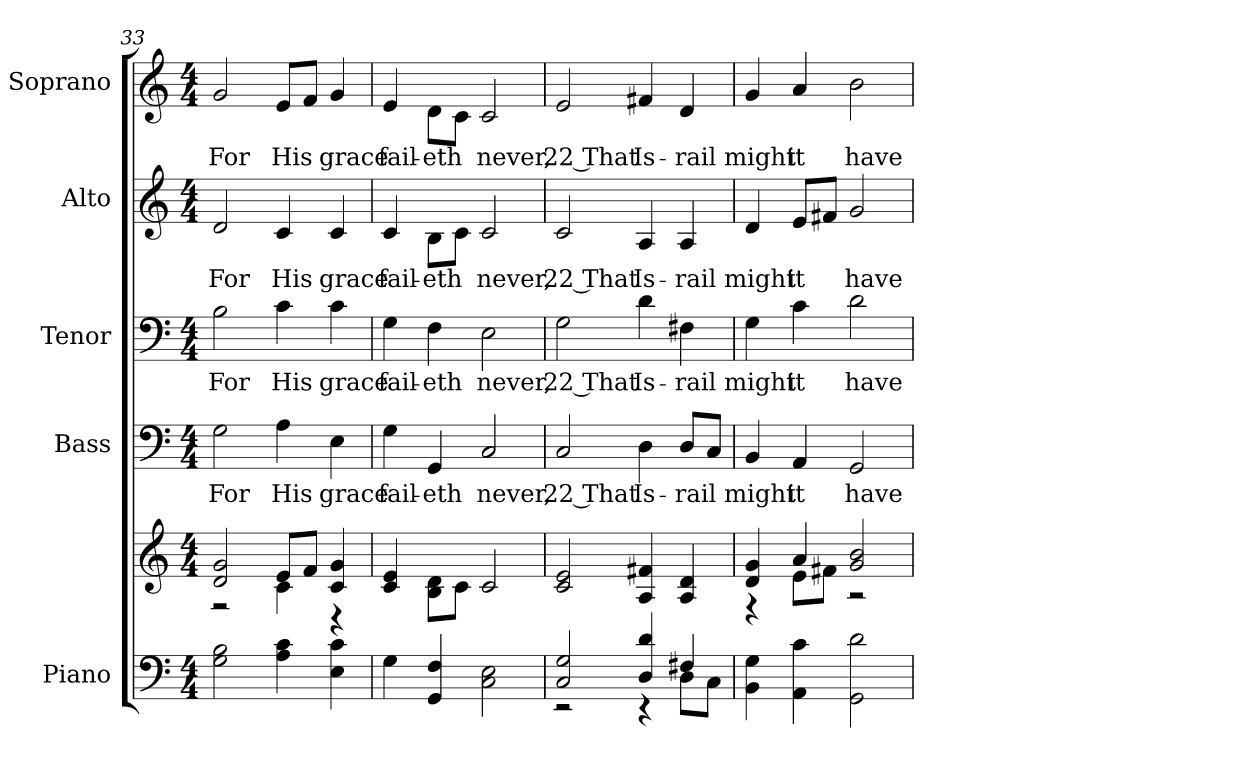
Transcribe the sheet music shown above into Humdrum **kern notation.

**kern	**kern	**kern	**text	**kern	**text	**kern	**text	**kern	**text
*part5	*part5	*part4	*part4	*part3	*part3	*part2	*part2	*part1	*part1
*staff6	*staff5	*staff4	*staff4	*staff3	*staff3	*staff2	*staff2	*staff1	*staff1
*I"Piano	*	*I"Bass	*	*I"Tenor	*	*I"Alto	*	*I"Soprano	*
*I'Pno.	*	*I'B.	*	*I'T.	*	*I'A.	*	*I'S.	*
!!LO:PB:g=z
*clefF4	*clefG2	*clefF4	*	*clefF4	*	*clefG2	*	*clefG2	*
*k[]	*k[]	*k[]	*	*k[]	*	*k[]	*	*k[]	*
*C:	*C:	*C:	*	*C:	*	*C:	*	*C:	*
*M4/4	*M4/4	*M4/4	*	*M4/4	*	*M4/4	*	*M4/4	*
=33	=33	=33	=33	=33	=33	=33	=33	=33	=33
*	*^	*	*	*	*	*	*	*	*
!	!	!	!	!LO:LY:b:color=#000000	!	!	!	!	!	!
!	!	!	!	!	!	!LO:LY:b:color=#000000	!	!	!	!
!	!	!	!	!	!	!	!	!LO:LY:b:color=#000000	!	!
!	!	!	!	!	!	!	!	!	!	!LO:LY:b:color=#000000
2Gi\ 2Bi	2di/ 2gi	2r	2Gi\	For	2Bi\	For	2di/	For	2gi/	For
!	!	!	!	!LO:LY:b:color=#000000	!	!	!	!	!	!
!	!	!	!	!	!	!LO:LY:b:color=#000000	!	!	!	!
!	!	!	!	!	!	!	!	!LO:LY:b:color=#000000	!	!
!	!	!	!	!	!	!	!	!	!	!LO:LY:b:color=#000000
4Ai\ 4ci	8ei/L	4ci\	4Ai\	His	4ci\	His	4ci/	His	8ei/L	His
.	8fi/J	.	.	.	.	.	.	.	8fi/J	.
!	!	!	!	!LO:LY:b:color=#000000	!	!	!	!	!	!
!	!	!	!	!	!	!LO:LY:b:color=#000000	!	!	!	!
!	!	!	!	!	!	!	!	!LO:LY:b:color=#000000	!	!
!	!	!	!	!	!	!	!	!	!	!LO:LY:b:color=#000000
4Ei\ 4ci	4ci/ 4gi	4r	4Ei\	grace	4ci\	grace	4ci/	grace	4gi/	grace
*	*v	*v	*	*	*	*	*	*	*	*
=34	=34	=34	=34	=34	=34	=34	=34	=34	=34
*	*^	*	*	*	*	*	*	*	*
!	!	!	!	!LO:LY:b:color=#000000	!	!	!	!	!	!
*	*v	*v	*	*	*	*	*	*	*	*
*	*^	*	*	*	*	*	*	*	*
!	!	!	!	!	!	!LO:LY:b:color=#000000	!	!	!	!
*	*v	*v	*	*	*	*	*	*	*	*
*	*^	*	*	*	*	*	*	*	*
!	!	!	!	!	!	!	!	!LO:LY:b:color=#000000	!	!
*	*v	*v	*	*	*	*	*	*	*	*
*	*^	*	*	*	*	*	*	*	*
!	!	!	!	!	!	!	!	!	!	!LO:LY:b:color=#000000
*	*v	*v	*	*	*	*	*	*	*	*
4Gi\	4ci/ 4ei	4Gi\	fail-	4Gi\	fail-	4ci/	fail-	4ei/	fail-
!	!	!	!LO:LY:b:color=#000000	!	!	!	!	!	!
!	!	!	!	!	!LO:LY:b:color=#000000	!	!	!	!
!	!	!	!	!	!	!	!LO:LY:b:color=#000000	!	!
!	!	!	!	!	!	!	!	!	!LO:LY:b:color=#000000
4GGi/ 4Fi	8Bi\ 8diL	4GGi/	-eth	4Fi\	-eth	8Bi\L	-eth	8di\L	-eth
.	8ci\J	.	.	.	.	8ci\J	.	8ci\J	.
!	!	!	!LO:LY:b:color=#000000	!	!	!	!	!	!
!	!	!	!	!	!LO:LY:b:color=#000000	!	!	!	!
!	!	!	!	!	!	!	!LO:LY:b:color=#000000	!	!
!	!	!	!	!	!	!	!	!	!LO:LY:b:color=#000000
2Ci\ 2Ei	2ci/	2Ci/	never,	2Ei\	never,	2ci/	never,	2ci/	never,
!!LO:PB:g=z
=35	=35	=35	=35	=35	=35	=35	=35	=35	=35
*^	*	*	*	*	*	*	*	*	*
!	!	!	!	!LO:LY:b:color=#000000	!	!	!	!	!	!
!	!	!	!	!	!	!LO:LY:b:color=#000000	!	!	!	!
!	!	!	!	!	!	!	!	!LO:LY:b:color=#000000	!	!
!	!	!	!	!	!	!	!	!	!	!LO:LY:b:color=#000000
2Ci/ 2Gi	2r	2ci/ 2ei	2Ci/	22 That	2Gi\	22 That	2ci/	22 That	2ei/	22 That
!	!	!	!	!LO:LY:b:color=#000000	!	!	!	!	!	!
!	!	!	!	!	!	!LO:LY:b:color=#000000	!	!	!	!
!	!	!	!	!	!	!	!	!LO:LY:b:color=#000000	!	!
!	!	!	!	!	!	!	!	!	!	!LO:LY:b:color=#000000
4Di/ 4di	4r	4Ai/ 4f#Xi	4Di\	Is-	4di\	Is-	4Ai/	Is-	4f#Xi/	Is-
!	!	!	!	!LO:LY:b:color=#000000	!	!	!	!	!	!
!	!	!	!	!	!	!LO:LY:b:color=#000000	!	!	!	!
!	!	!	!	!	!	!	!	!LO:LY:b:color=#000000	!	!
!	!	!	!	!	!	!	!	!	!	!LO:LY:b:color=#000000
4F#Xi/	8Di\L	4Ai/ 4di	8Di/L	-rail	4F#Xi\	-rail	4Ai/	-rail	4di/	-rail
.	8Ci\J	.	8Ci/J	.	.	.	.	.	.	.
*v	*v	*	*	*	*	*	*	*	*	*
=36	=36	=36	=36	=36	=36	=36	=36	=36	=36
*	*^	*	*	*	*	*	*	*	*
*^	*	*	*	*	*	*	*	*	*	*
!	!	!	!	!	!LO:LY:b:color=#000000	!	!	!	!	!	!
*v	*v	*	*	*	*	*	*	*	*	*	*
*^	*	*	*	*	*	*	*	*	*	*
!	!	!	!	!	!	!	!LO:LY:b:color=#000000	!	!	!	!
*v	*v	*	*	*	*	*	*	*	*	*	*
*^	*	*	*	*	*	*	*	*	*	*
!	!	!	!	!	!	!	!	!	!LO:LY:b:color=#000000	!	!
*v	*v	*	*	*	*	*	*	*	*	*	*
*^	*	*	*	*	*	*	*	*	*	*
!	!	!	!	!	!	!	!	!	!	!	!LO:LY:b:color=#000000
*v	*v	*	*	*	*	*	*	*	*	*	*
4BBi\ 4Gi	4di/ 4gi	4r	4BBi/	might	4Gi\	might	4di/	might	4gi/	might
!	!	!	!	!LO:LY:b:color=#000000	!	!	!	!	!	!
!	!	!	!	!	!	!LO:LY:b:color=#000000	!	!	!	!
!	!	!	!	!	!	!	!	!LO:LY:b:color=#000000	!	!
!	!	!	!	!	!	!	!	!	!	!LO:LY:b:color=#000000
4AAi\ 4ci	4ai/	8ei\L	4AAi/	it	4ci\	it	8ei/L	it	4ai/	it
.	.	8f#Xi\J	.	.	.	.	8f#Xi/J	.	.	.
!	!	!	!	!LO:LY:b:color=#000000	!	!	!	!	!	!
!	!	!	!	!	!	!LO:LY:b:color=#000000	!	!	!	!
!	!	!	!	!	!	!	!	!LO:LY:b:color=#000000	!	!
!	!	!	!	!	!	!	!	!	!	!LO:LY:b:color=#000000
2GGi\ 2di	2gi/ 2bi	2r	2GGi/	have	2di\	have	2gi/	have	2bi\	have
*	*v	*v	*	*	*	*	*	*	*	*
=	=	=	=	=	=	=	=	=	=
*-	*-	*-	*-	*-	*-	*-	*-	*-	*-
